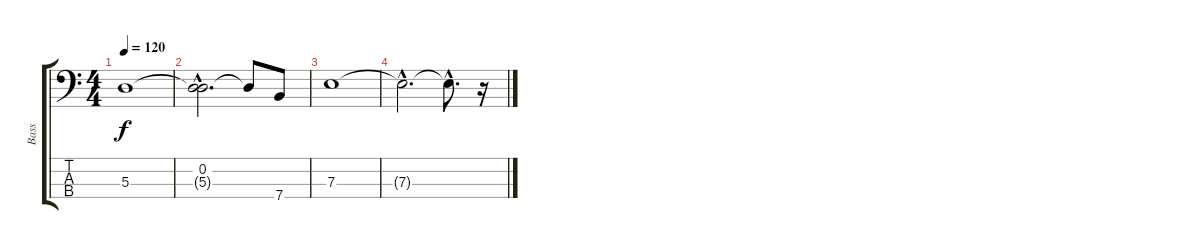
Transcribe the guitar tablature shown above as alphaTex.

\track ("Bass" "Bass") {instrument electricbasspick}
\staff {score tabs}
\tuning (G2 D2 A1 E1) {hide}
\ts (4 4)
\tempo 120
\clef f4
\ks c
5.3.1{dy f} |
(0.2{hac} 5.3{hac t}).2{d} 5.3{t}.8 7.4.8 |
7.3.1 |
7.3{hac t}.2{d} 7.3{hac t}.8{d} r.16
